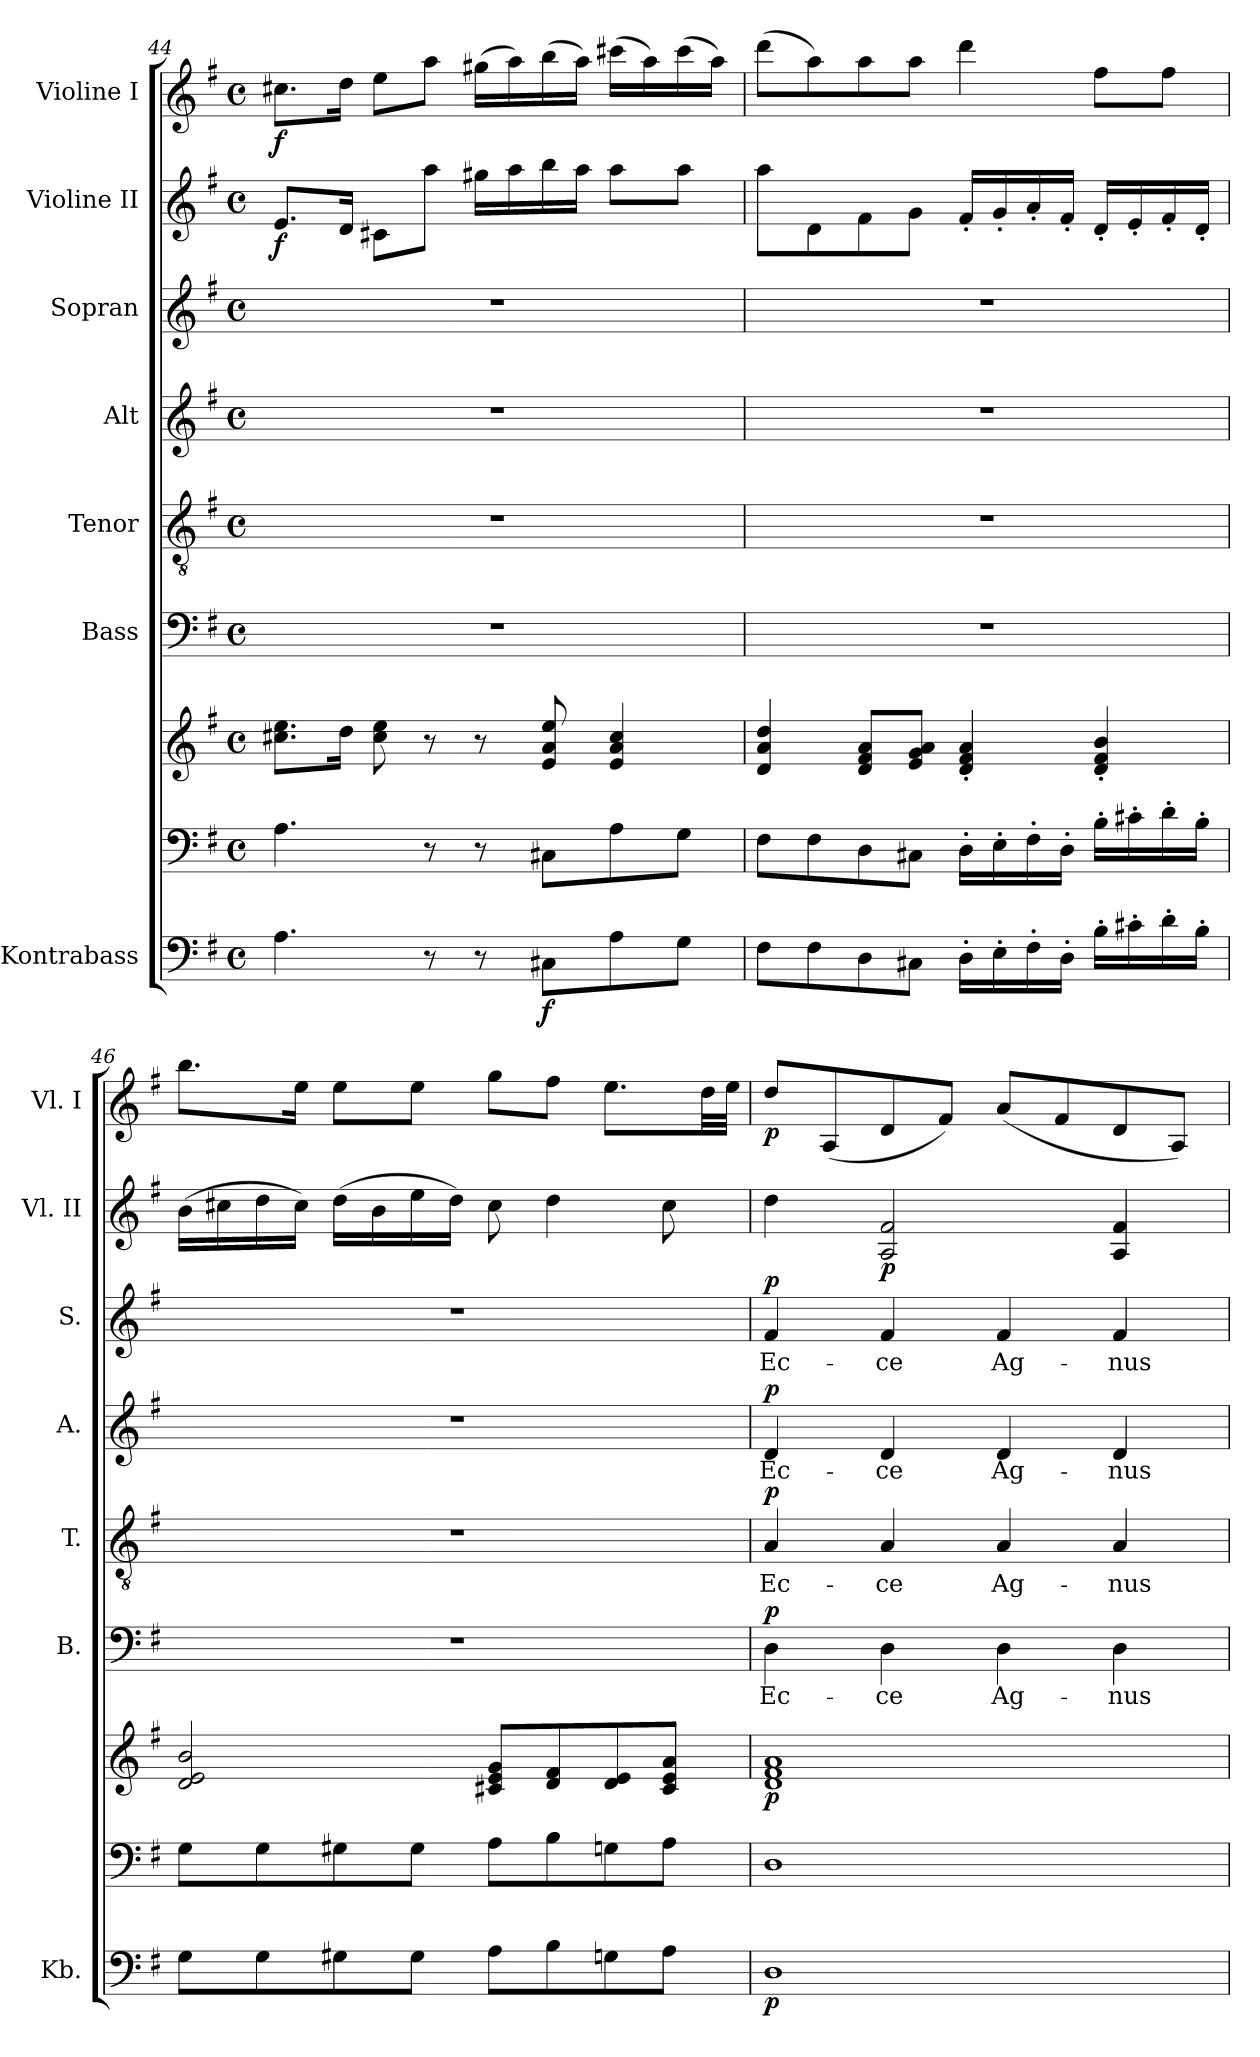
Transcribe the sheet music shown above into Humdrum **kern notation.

**kern	**dynam	**kern	**kern	**dynam	**kern	**text	**dynam	**kern	**text	**dynam	**kern	**text	**dynam	**kern	**text	**dynam	**kern	**dynam	**kern	**dynam
*part8	*part8	*part7	*part7	*part7	*part6	*part6	*part6	*part5	*part5	*part5	*part4	*part4	*part4	*part3	*part3	*part3	*part2	*part2	*part1	*part1
*staff9	*staff9	*staff8	*staff7	*staff7/8	*staff6	*staff6	*staff6	*staff5	*staff5	*staff5	*staff4	*staff4	*staff4	*staff3	*staff3	*staff3	*staff2	*staff2	*staff1	*staff1
*I"Kontrabass	*	*	*	*	*I"Bass	*	*	*I"Tenor	*	*	*I"Alt	*	*	*I"Sopran	*	*	*I"Violine II	*	*I"Violine I	*
*I'Kb.	*	*	*	*	*I'B.	*	*	*I'T.	*	*	*I'A.	*	*	*I'S.	*	*	*I'Vl. II	*	*I'Vl. I	*
!!LO:LB:g=z
*clefF4	*	*clefF4	*clefG2	*	*clefF4	*	*	*clefGv2	*	*	*clefG2	*	*	*clefG2	*	*	*clefG2	*	*clefG2	*
*ITrd7c12	*	*	*	*	*	*	*	*	*	*	*	*	*	*	*	*	*	*	*	*
*k[f#]	*	*k[f#]	*k[f#]	*	*k[f#]	*	*	*k[f#]	*	*	*k[f#]	*	*	*k[f#]	*	*	*k[f#]	*	*k[f#]	*
*G:	*	*G:	*G:	*	*G:	*	*	*G:	*	*	*G:	*	*	*G:	*	*	*G:	*	*G:	*
*M4/4	*	*M4/4	*M4/4	*	*M4/4	*	*	*M4/4	*	*	*M4/4	*	*	*M4/4	*	*	*M4/4	*	*M4/4	*
*met(c)	*	*met(c)	*met(c)	*	*met(c)	*	*	*met(c)	*	*	*met(c)	*	*	*met(c)	*	*	*met(c)	*	*met(c)	*
=44	=44	=44	=44	=44	=44	=44	=44	=44	=44	=44	=44	=44	=44	=44	=44	=44	=44	=44	=44	=44
!	!	!	!	!	!	!	!	!	!	!	!	!	!	!	!	!	!	!LO:DY:b	!	!LO:DY:b
4.AA\	.	4.A\	8.cc#X\ 8.ee\L	.	1r	.	.	1r	.	.	1r	.	.	1r	.	.	8.e/L	f	8.cc#X\L	f
.	.	.	16dd\Jk	.	.	.	.	.	.	.	.	.	.	.	.	.	16d/Jk	.	16dd\Jk	.
.	.	.	8cc#\ 8ee\	.	.	.	.	.	.	.	.	.	.	.	.	.	8c#X\L	.	8ee\L	.
8r	.	8r	8r	.	.	.	.	.	.	.	.	.	.	.	.	.	8aa\J	.	8aa\J	.
8r	.	8r	8r	.	.	.	.	.	.	.	.	.	.	.	.	.	16gg#X\LL	.	(>16gg#X\LL	.
.	.	.	.	.	.	.	.	.	.	.	.	.	.	.	.	.	16aa\	.	16aa\)	.
!	!LO:DY:b	!	!	!	!	!	!	!	!	!	!	!	!	!	!	!	!	!	!	!
8CC#X\L	f	8C#X\L	8e/ 8a/ 8ee/	.	.	.	.	.	.	.	.	.	.	.	.	.	16bb\	.	(>16bb\	.
.	.	.	.	.	.	.	.	.	.	.	.	.	.	.	.	.	16aa\JJ	.	16aa\JJ)	.
8AA\	.	8A\	4e/ 4a/ 4cc#/	.	.	.	.	.	.	.	.	.	.	.	.	.	8aa\L	.	(>16ccc#X\LL	.
.	.	.	.	.	.	.	.	.	.	.	.	.	.	.	.	.	.	.	16aa\)	.
8GG\J	.	8G\J	.	.	.	.	.	.	.	.	.	.	.	.	.	.	8aa\J	.	(>16ccc#\	.
.	.	.	.	.	.	.	.	.	.	.	.	.	.	.	.	.	.	.	16aa\JJ)	.
=45	=45	=45	=45	=45	=45	=45	=45	=45	=45	=45	=45	=45	=45	=45	=45	=45	=45	=45	=45	=45
8FF#\L	.	8F#\L	4d/ 4a/ 4dd/	.	1r	.	.	1r	.	.	1r	.	.	1r	.	.	8aa\L	.	(>8ddd\L	.
8FF#\	.	8F#\	.	.	.	.	.	.	.	.	.	.	.	.	.	.	8d\	.	8aa\)	.
8DD\	.	8D\	8d/ 8f#/ 8a/L	.	.	.	.	.	.	.	.	.	.	.	.	.	8f#\	.	8aa\	.
8CC#X\J	.	8C#X\J	8e/ 8g/ 8a/J	.	.	.	.	.	.	.	.	.	.	.	.	.	8g\J	.	8aa\J	.
16DD'>\LL	.	16D'>\LL	4d/'< 4f#/'< 4a/'<	.	.	.	.	.	.	.	.	.	.	.	.	.	16f#'</LL	.	4ddd\	.
16EE'>\	.	16E'>\	.	.	.	.	.	.	.	.	.	.	.	.	.	.	16g'</	.	.	.
16FF#'>\	.	16F#'>\	.	.	.	.	.	.	.	.	.	.	.	.	.	.	16a'</	.	.	.
16DD'>\JJ	.	16D'>\JJ	.	.	.	.	.	.	.	.	.	.	.	.	.	.	16f#'</JJ	.	.	.
16BB'>\LL	.	16B'>\LL	4d/'< 4f#/'< 4b/'<	.	.	.	.	.	.	.	.	.	.	.	.	.	16d'</LL	.	8ff#\L	.
16C#X'>\	.	16c#X'>\	.	.	.	.	.	.	.	.	.	.	.	.	.	.	16e'</	.	.	.
16D'>\	.	16d'>\	.	.	.	.	.	.	.	.	.	.	.	.	.	.	16f#'</	.	8ff#\J	.
16BB'>\JJ	.	16B'>\JJ	.	.	.	.	.	.	.	.	.	.	.	.	.	.	16d'</JJ	.	.	.
=46	=46	=46	=46	=46	=46	=46	=46	=46	=46	=46	=46	=46	=46	=46	=46	=46	=46	=46	=46	=46
8GG\L	.	8G\L	2d/ 2e/ 2b/	.	1r	.	.	1r	.	.	1r	.	.	1r	.	.	(>16b\LL	.	8.bb\L	.
.	.	.	.	.	.	.	.	.	.	.	.	.	.	.	.	.	16cc#X\	.	.	.
8GG\	.	8G\	.	.	.	.	.	.	.	.	.	.	.	.	.	.	16dd\	.	.	.
.	.	.	.	.	.	.	.	.	.	.	.	.	.	.	.	.	16cc#\JJ)	.	16ee\Jk	.
8GG#X\	.	8G#X\	.	.	.	.	.	.	.	.	.	.	.	.	.	.	(>16dd\LL	.	8ee\L	.
.	.	.	.	.	.	.	.	.	.	.	.	.	.	.	.	.	16b\	.	.	.
8GG#\J	.	8G#\J	.	.	.	.	.	.	.	.	.	.	.	.	.	.	16ee\	.	8ee\J	.
.	.	.	.	.	.	.	.	.	.	.	.	.	.	.	.	.	16dd\JJ)	.	.	.
8AA\L	.	8A\L	8c#X/ 8e/ 8g/L	.	.	.	.	.	.	.	.	.	.	.	.	.	8cc#\	.	8gg\L	.
8BB\	.	8B\	8d/ 8f#/	.	.	.	.	.	.	.	.	.	.	.	.	.	4dd\	.	8ff#\J	.
8GGn\	.	8Gn\	8d/ 8e/	.	.	.	.	.	.	.	.	.	.	.	.	.	.	.	8.ee\L	.
8AA\J	.	8A\J	8c#/ 8e/ 8a/J	.	.	.	.	.	.	.	.	.	.	.	.	.	8cc#\	.	.	.
.	.	.	.	.	.	.	.	.	.	.	.	.	.	.	.	.	.	.	32dd\LL	.
.	.	.	.	.	.	.	.	.	.	.	.	.	.	.	.	.	.	.	32ee\JJJ	.
=47	=47	=47	=47	=47	=47	=47	=47	=47	=47	=47	=47	=47	=47	=47	=47	=47	=47	=47	=47	=47
!	!LO:DY:b	!	!	!LO:DY:b	!	!LO:LY:b	!LO:DY:a	!	!LO:LY:b	!LO:DY:a	!	!LO:LY:b	!LO:DY:a	!	!LO:LY:b	!LO:DY:a	!	!	!	!LO:DY:b
1DD	p	1D	1d 1f# 1a	p	4D\	Ec-	p	4A/	Ec-	p	4d/	Ec-	p	4f#/	Ec-	p	4dd\	.	8dd/L	p
.	.	.	.	.	.	.	.	.	.	.	.	.	.	.	.	.	.	.	(<8A/	.
!	!	!	!	!	!	!LO:LY:b	!	!	!LO:LY:b	!	!	!LO:LY:b	!	!	!LO:LY:b	!	!	!LO:DY:b	!	!
.	.	.	.	.	4D\	-ce	.	4A/	-ce	.	4d/	-ce	.	4f#/	-ce	.	2A/ 2f#/	p	8d/	.
.	.	.	.	.	.	.	.	.	.	.	.	.	.	.	.	.	.	.	8f#/J)	.
!	!	!	!	!	!	!LO:LY:b	!	!	!LO:LY:b	!	!	!LO:LY:b	!	!	!LO:LY:b	!	!	!	!	!
.	.	.	.	.	4D\	Ag-	.	4A/	Ag-	.	4d/	Ag-	.	4f#/	Ag-	.	.	.	(<8a/L	.
.	.	.	.	.	.	.	.	.	.	.	.	.	.	.	.	.	.	.	8f#/	.
!	!	!	!	!	!	!LO:LY:b	!	!	!LO:LY:b	!	!	!LO:LY:b	!	!	!LO:LY:b	!	!	!	!	!
.	.	.	.	.	4D\	-nus	.	4A/	-nus	.	4d/	-nus	.	4f#/	-nus	.	4A/ 4f#/	.	8d/	.
.	.	.	.	.	.	.	.	.	.	.	.	.	.	.	.	.	.	.	8A/J)	.
=	=	=	=	=	=	=	=	=	=	=	=	=	=	=	=	=	=	=	=	=
*-	*-	*-	*-	*-	*-	*-	*-	*-	*-	*-	*-	*-	*-	*-	*-	*-	*-	*-	*-	*-
